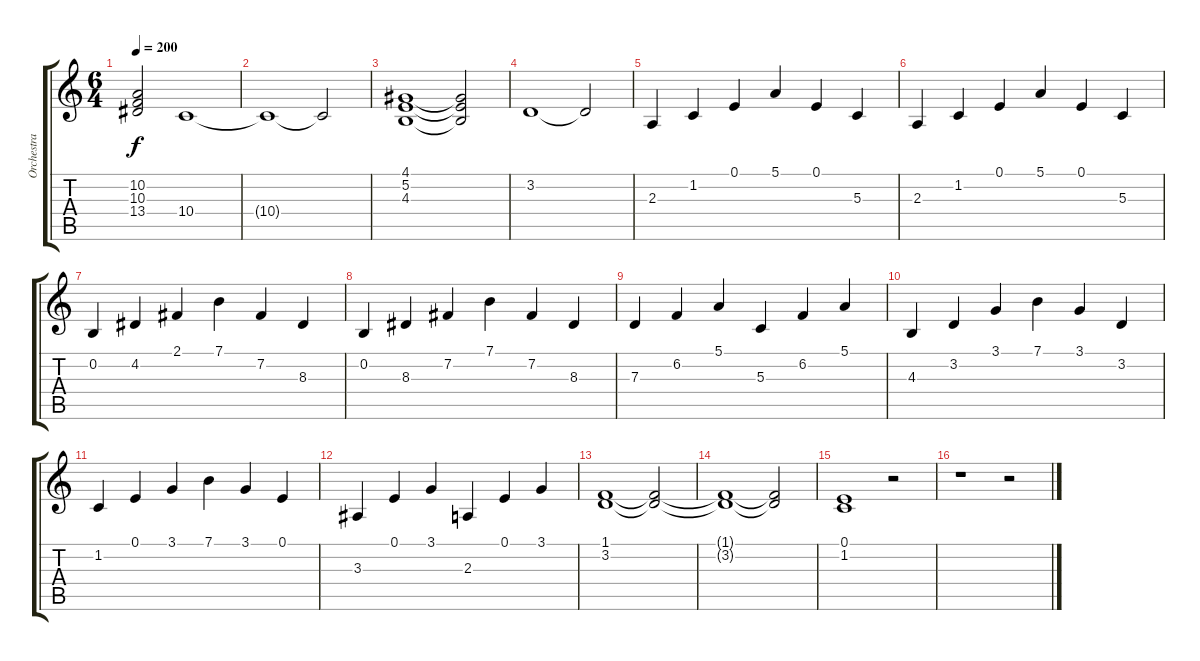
\track ("Orchestra" "Orchestra") {instrument stringensemble1}
\staff {score tabs}
\tuning (E4 B3 G3 D3 A2 E2) {hide}
\ts (6 4)
\tempo 200
\clef g2
\ks c
(10.2 10.3 13.4).2{dy f volume 8} 10.4.1{volume 7} |
10.4{t}.1 10.4{t}.2 |
(4.1 5.2 4.3).1 (4.1{t} 5.2{t} 4.3{t}).2 |
3.2.1{volume 9} 3.2{t}.2 |
2.3.4{volume 12} 1.2.4{volume 13} 0.1.4 5.1.4 0.1.4 5.3.4 |
2.3.4 1.2.4 0.1.4 5.1.4 0.1.4 5.3.4 |
0.2.4 4.2.4 2.1.4 7.1.4 7.2.4 8.3.4 |
0.2.4 8.3.4 7.2.4 7.1.4 7.2.4 8.3.4 |
7.3.4 6.2.4 5.1.4 5.3.4 6.2.4 5.1.4 |
4.3.4 3.2.4 3.1.4 7.1.4 3.1.4 3.2.4 |
1.2.4 0.1.4 3.1.4 7.1.4 3.1.4 0.1.4 |
3.3.4 0.1.4 3.1.4 2.3.4 0.1.4 3.1.4 |
(1.1 3.2).1{volume 8} (1.1{t} 3.2{t}).2 |
(1.1{t} 3.2{t}).1 (1.1{t} 3.2{t}).2 |
(0.1 1.2).1{volume 5} r.2 |
r.1 r.2
